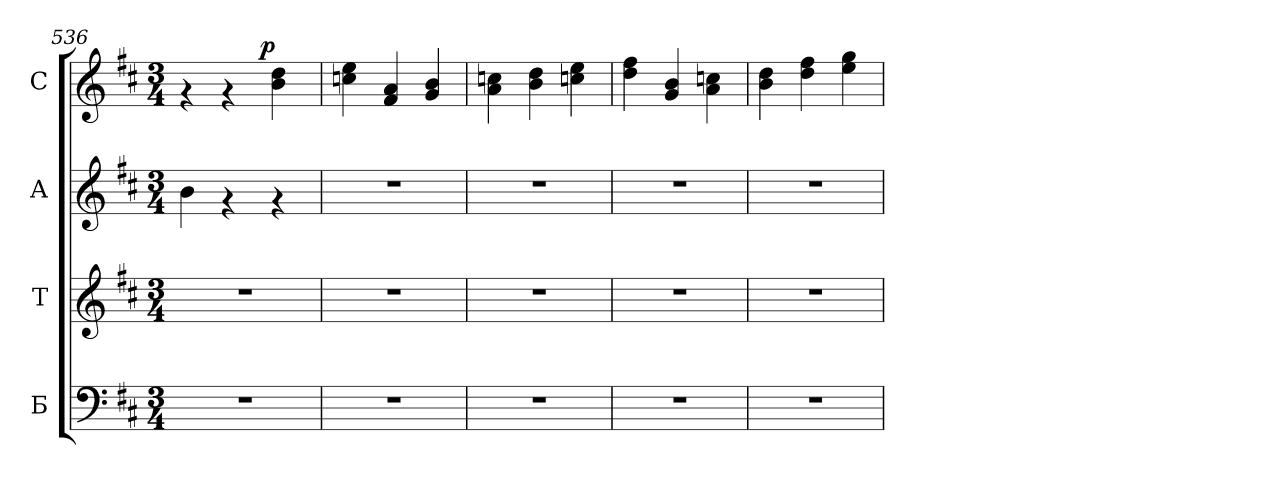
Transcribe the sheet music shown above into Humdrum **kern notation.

**kern	**kern	**kern	**kern	**dynam
*part4	*part3	*part2	*part1	*part1
*staff4	*staff3	*staff2	*staff1	*staff1
*I"Б	*I"Т	*I"А	*I"С	*
!!LO:LB:g=z
*clefF4	*clefG2	*clefG2	*clefG2	*
*k[f#c#]	*k[f#c#]	*k[f#c#]	*k[f#c#]	*
*D:	*D:	*D:	*D:	*
*M3/4	*M3/4	*M3/4	*M3/4	*
=536	=536	=536	=536	=536
*	*	*	*^	*
2.r	2.r	4b\	4rf	4...ryy	.
.	.	4rf	4rf	.	.
!	!	!	!	!	!LO:DY:a
.	.	.	.	4ryy	p
.	.	4rf	4b\ 4dd\	.	.
.	.	.	.	32ryy	.
*	*	*	*v	*v	*
=537	=537	=537	=537	=537
2.r	2.r	2.r	4ccn\ 4ee\	.
.	.	.	4f#/ 4a/	.
.	.	.	4g/ 4b/	.
=538	=538	=538	=538	=538
2.r	2.r	2.r	4a\ 4ccn\	.
.	.	.	4b\ 4dd\	.
.	.	.	4ccn\ 4ee\	.
=539	=539	=539	=539	=539
2.r	2.r	2.r	4dd\ 4ff#\	.
.	.	.	4g/ 4b/	.
.	.	.	4a\ 4ccn\	.
=540	=540	=540	=540	=540
2.r	2.r	2.r	4b\ 4dd\	.
.	.	.	4dd\ 4ff#\	.
.	.	.	4ee\ 4gg\	.
=	=	=	=	=
*-	*-	*-	*-	*-
